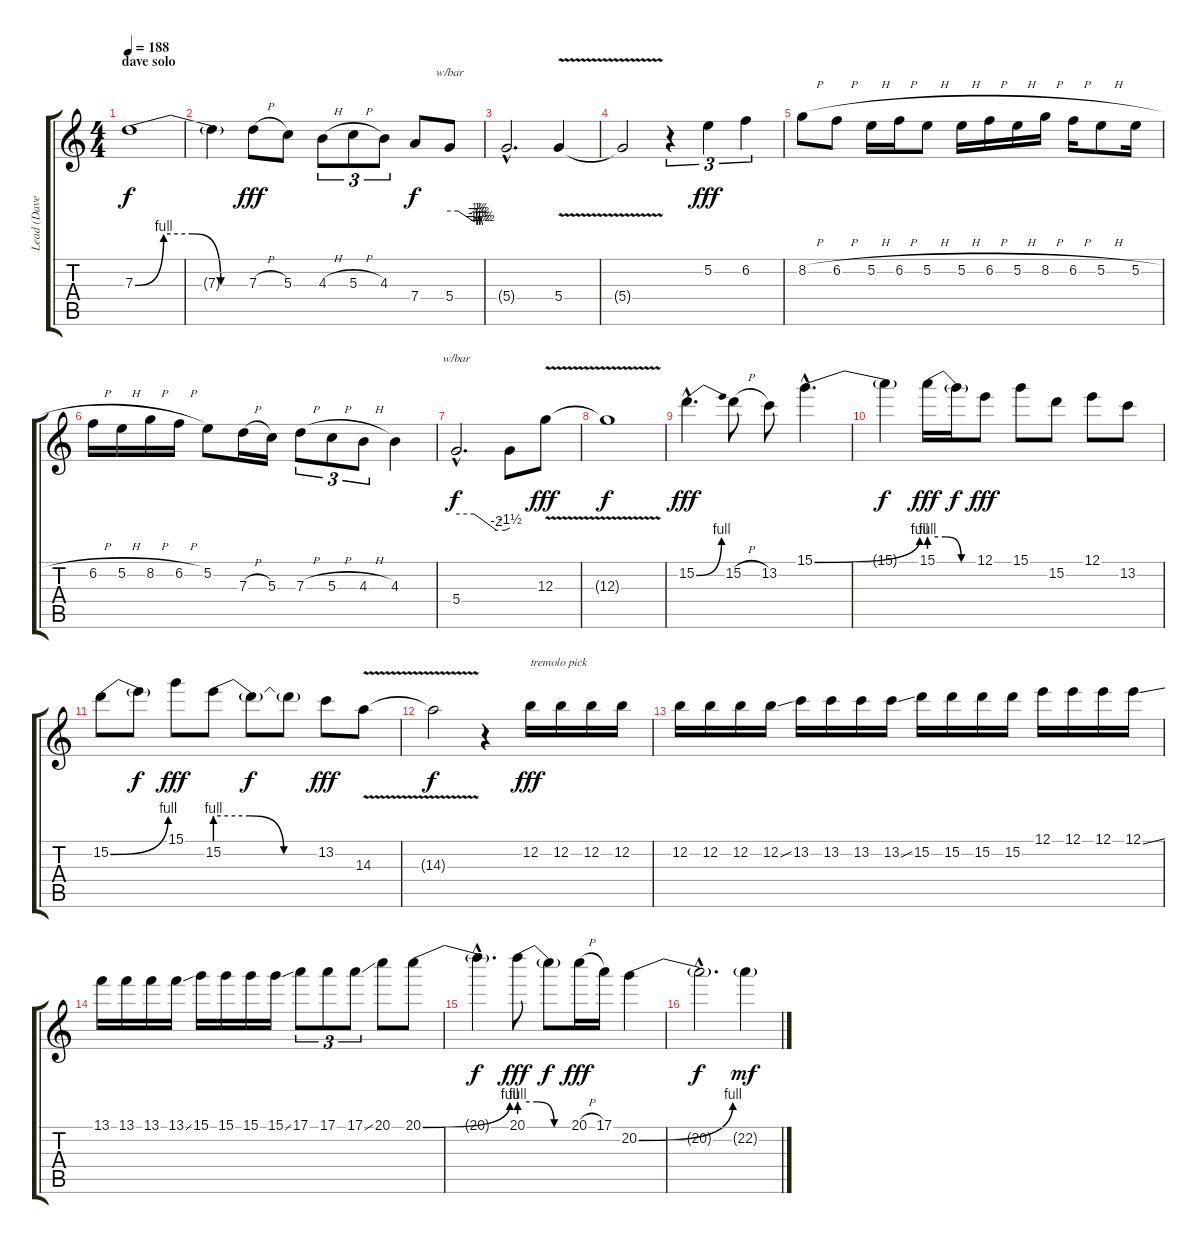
\track ("Lead (Dave)" "Lead (Dave") {instrument distortionguitar}
\staff {score tabs}
\tuning (E4 B3 G3 D3 A2 E2) {hide}
\ts (4 4)
\section ("" "dave solo")
\tempo 188
\clef g2
\ks c
7.3{be (custom 0 0 15 4 30 4 45 0 60 0)}.1{dy f volume 16 balance 8} |
7.3{t}.4 7.3{h}.8{dy fff} 5.3.8 4.3{h}.8{tu (3 2)} 5.3{h}.8{tu (3 2)} 4.3.8{tu (3 2)} 7.4.8{dy f} 5.4.8{tbe (custom default 0 0 15 0 45 -4 48 -2 50 -6 53 -2 55 -6 57 -2 60 -6)} |
5.4{hac t}.2{d} 5.4{v}.4 |
5.4{t}.2 r.4{tu (3 2)} 5.2.4{tu (3 2) dy fff} 6.2.4{tu (3 2)} |
8.2{h}.8 6.2{h}.8 5.2{h}.16 6.2{h}.16 5.2{h}.8 5.2{h}.16 6.2{h}.16 5.2{h}.16 8.2{h}.16 6.2{h}.16 5.2{h}.8 5.2{h}.16 |
6.2{h}.16 5.2{h}.16 8.2{h}.16 6.2{h}.16 5.2.8 7.3{h}.16 5.3.16 7.3{h}.8{tu (3 2)} 5.3{h}.8{tu (3 2)} 4.3{h}.8{tu (3 2)} 4.3.4 |
5.4{hac}.2{d tbe (custom default 0 0 20 0 45 -8 55 -8 60 -6) dy f} 5.4{t}.8 12.3{v}.8{dy fff} |
12.3{t}.1{dy f} |
15.2{be (bend 0 0 60 4) hac}.4{d dy fff} 15.2{h}.8 13.2.8 15.1{be (bend 0 0 60 4) hac}.4{d} |
15.1{t}.4{dy f} 15.1{be (custom 0 4 20 4 40 0 60 0)}.16{dy fff} 15.1{t}.16{dy f} 12.1.8{dy fff} 15.1.8 15.2.8 12.1.8 13.2.8 |
15.2{be (bend 0 0 60 4)}.8 15.2{t}.8{dy f} 15.1.8{dy fff} 15.2{be (custom 0 4 20 4 40 0 60 0)}.8 15.2{t}.8{dy f} 15.2{t}.8 13.2.8{dy fff} 14.3{v}.8 |
14.3{t}.2{dy f} r.4 12.2.16{txt "tremolo pick" dy fff} 12.2.16 12.2.16 12.2.16 |
12.2.16 12.2.16 12.2.16 12.2{ss}.16 13.2.16 13.2.16 13.2.16 13.2{ss}.16 15.2.16 15.2.16 15.2.16 15.2.16 12.1.16 12.1.16 12.1.16 12.1{ss}.16 |
13.1.16 13.1.16 13.1.16 13.1{ss}.16 15.1.16 15.1.16 15.1.16 15.1{ss}.16 17.1.8{tu (3 2)} 17.1.8{tu (3 2)} 17.1{ss}.8{tu (3 2)} 20.1.8 20.1{be (bend 0 0 60 4)}.8 |
20.1{hac t}.4{d dy f} 20.1{be (custom 0 4 20 4 40 0 60 0)}.8{dy fff} 20.1{t}.8{dy f} 20.1{h}.16{dy fff} 17.1.16 20.2{be (bend 0 0 60 4)}.4 |
20.2{hac t}.2{d dy f} 22.2{g}.4{dy mf}
